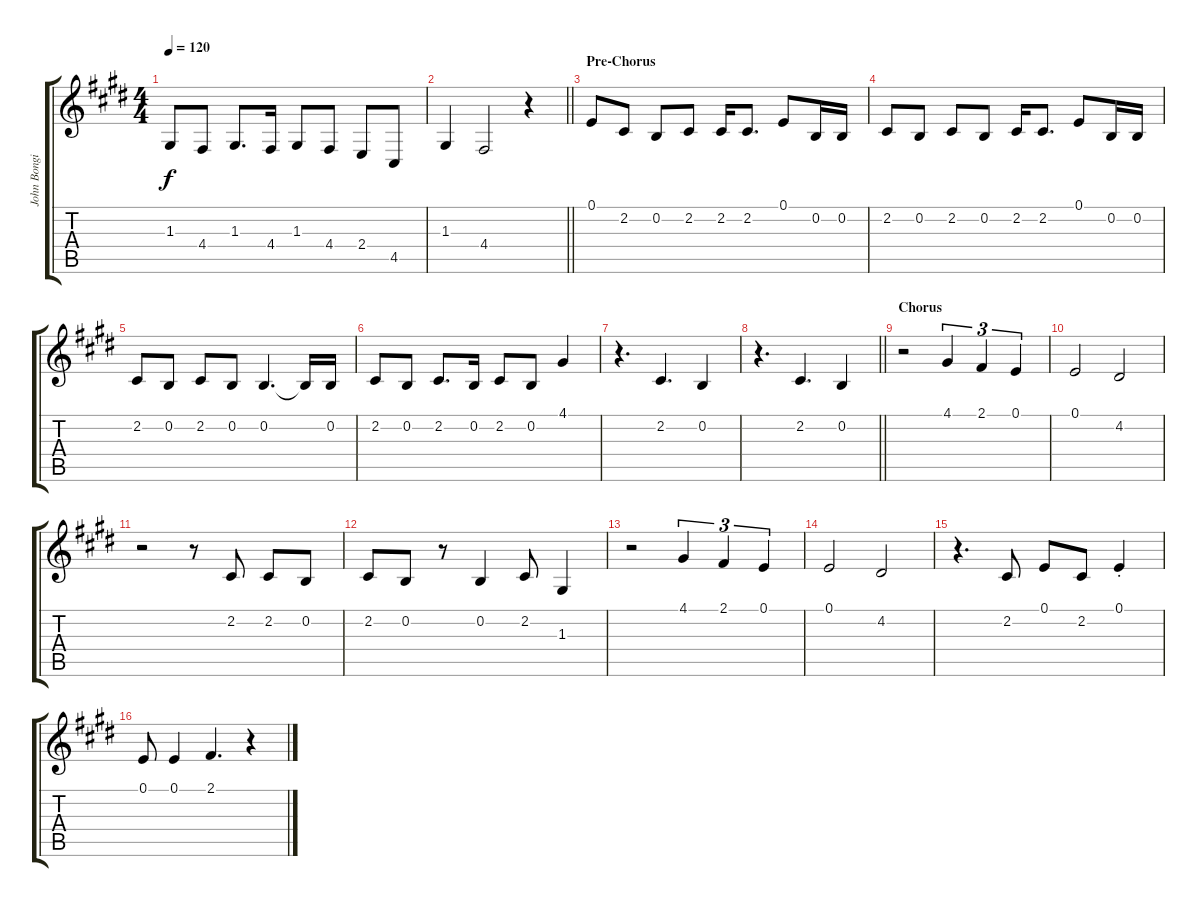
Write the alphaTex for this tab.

\track ("John Bongiovi (Vocals)" "John Bongi") {instrument trombone}
\staff {score tabs}
\tuning (E4 B3 G3 D3 A2 E2) {hide}
\ts (4 4)
\tempo 120
\clef g2
\ks c#minor
1.3.8{dy f} 4.4.8 1.3.8{d} 4.4.16 1.3.8 4.4.8 2.4.8 4.5.8 |
\barLineRight lightlight
1.3.4 4.4.2 r.4 |
\section ("" "Pre-Chorus")
0.1.8 2.2.8 0.2.8 2.2.8 2.2.16 2.2.8{d} 0.1.8 0.2.16 0.2.16 |
2.2.8 0.2.8 2.2.8 0.2.8 2.2.16 2.2.8{d} 0.1.8 0.2.16 0.2.16 |
2.2.8 0.2.8 2.2.8 0.2.8 0.2.4{d} 0.2{t}.16 0.2.16 |
2.2.8 0.2.8 2.2.8{d} 0.2.16 2.2.8 0.2.8 4.1.4 |
r.4{d} 2.2.4{d} 0.2.4 |
\barLineRight lightlight
r.4{d} 2.2.4{d} 0.2.4 |
\section ("" "Chorus")
r.2 4.1.4{tu (3 2)} 2.1.4{tu (3 2)} 0.1.4{tu (3 2)} |
0.1.2 4.2.2 |
r.2 r.8 2.2.8 2.2.8 0.2.8 |
2.2.8 0.2.8 r.8 0.2.4 2.2.8 1.3.4 |
r.2 4.1.4{tu (3 2)} 2.1.4{tu (3 2)} 0.1.4{tu (3 2)} |
0.1.2 4.2.2 |
r.4{d} 2.2.8 0.1.8 2.2.8 0.1{st}.4 |
0.1.8 0.1.4 2.1.4{d} r.4
